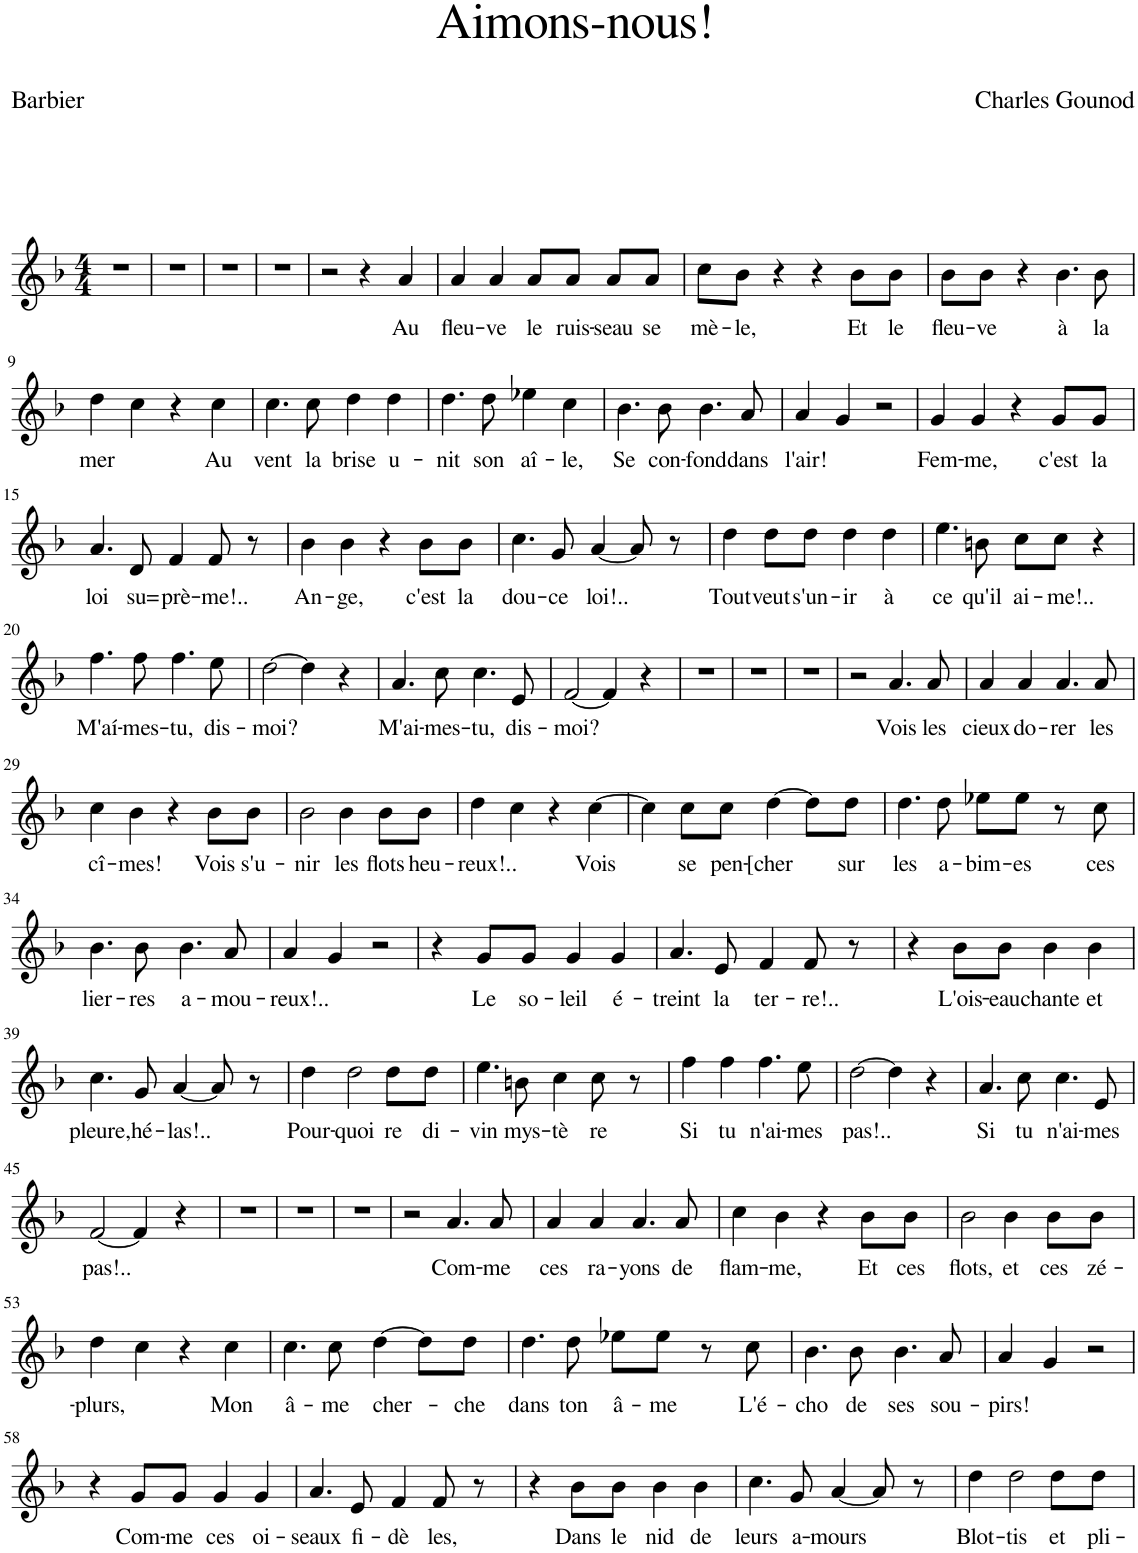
**kern	**text
*part1	*part1
*staff1	*staff1
*I"Piano	*
*I'Pno	*
*clefG2	*
*k[b-]	*
*M4/4	*
=1	=1
1r	.
=2	=2
1r	.
=3	=3
1r	.
=4	=4
1r	.
=5	=5
2r	.
4r	.
!	!LO:LY:b
4a/	Au
=6	=6
!	!LO:LY:b
4a/	fleu-
!	!LO:LY:b
4a/	-ve
!	!LO:LY:b
8a/L	le
!	!LO:LY:b
8a/J	ruis-
!	!LO:LY:b
8a/L	-seau
!	!LO:LY:b
8a/J	se
=7	=7
!	!LO:LY:b
8cc\L	mè-
!	!LO:LY:b
8b-\J	-le,
4r	.
4r	.
!	!LO:LY:b
8b-\L	Et
!	!LO:LY:b
8b-\J	le
=8	=8
!	!LO:LY:b
8b-\L	fleu-
!	!LO:LY:b
8b-\J	-ve
4r	.
!	!LO:LY:b
4.b-\	à
!	!LO:LY:b
8b-\	la
!!LO:LB:g=z
=9	=9
!	!LO:LY:b
4dd\	mer
4cc\	.
4r	.
!	!LO:LY:b
4cc\	Au
=10	=10
!	!LO:LY:b
4.cc\	vent
!	!LO:LY:b
8cc\	la
!	!LO:LY:b
4dd\	brise
!	!LO:LY:b
4dd\	u-
=11	=11
!	!LO:LY:b
4.dd\	-nit
!	!LO:LY:b
8dd\	son
!	!LO:LY:b
4ee-X\	aî-
!	!LO:LY:b
4cc\	-le,
=12	=12
!	!LO:LY:b
4.b-\	Se
!	!LO:LY:b
8b-\	con-
!	!LO:LY:b
4.b-\	-fond
!	!LO:LY:b
8a/	dans
=13	=13
!	!LO:LY:b
4a/	l'air!
4g/	.
2r	.
=14	=14
!	!LO:LY:b
4g/	Fem-
!	!LO:LY:b
4g/	-me,
4r	.
!	!LO:LY:b
8g/L	c'est
!	!LO:LY:b
8g/J	la
!!LO:LB:g=z
=15	=15
!	!LO:LY:b
4.a/	loi
!	!LO:LY:b
8d/	su=
!	!LO:LY:b
4f/	-prè-
!	!LO:LY:b
8f/	-me!..
8r	.
=16	=16
!	!LO:LY:b
4b-\	An-
!	!LO:LY:b
4b-\	-ge,
4r	.
!	!LO:LY:b
8b-\L	c'est
!	!LO:LY:b
8b-\J	la
=17	=17
!	!LO:LY:b
4.cc\	dou-
!	!LO:LY:b
8g/	-ce
!	!LO:LY:b
[4a/	loi!..
8a/]	.
8r	.
=18	=18
!	!LO:LY:b
4dd\	Tout
!	!LO:LY:b
8dd\L	veut
!	!LO:LY:b
8dd\J	s'un-
!	!LO:LY:b
4dd\	-ir
!	!LO:LY:b
4dd\	à
=19	=19
!	!LO:LY:b
4.ee\	ce
!	!LO:LY:b
8bn\	qu'il
!	!LO:LY:b
8cc\L	ai-
!	!LO:LY:b
8cc\J	me!..
4r	.
!!LO:LB:g=z
=20	=20
!	!LO:LY:b
4.ff\	M'aí-
!	!LO:LY:b
8ff\	-mes-
!	!LO:LY:b
4.ff\	-tu,
!	!LO:LY:b
8ee\	dis-
=21	=21
!	!LO:LY:b
[2dd\	-moi?
4dd\]	.
4r	.
=22	=22
!	!LO:LY:b
4.a/	M'ai-
!	!LO:LY:b
8cc\	-mes-
!	!LO:LY:b
4.cc\	-tu,
!	!LO:LY:b
8e/	dis-
=23	=23
!	!LO:LY:b
[2f/	-moi?
4f/]	.
4r	.
=24	=24
1r	.
=25	=25
1r	.
=26	=26
1r	.
=27	=27
2r	.
!	!LO:LY:b
4.a/	Vois
!	!LO:LY:b
8a/	les
=28	=28
!	!LO:LY:b
4a/	cieux
!	!LO:LY:b
4a/	do-
!	!LO:LY:b
4.a/	-rer
!	!LO:LY:b
8a/	les
!!LO:LB:g=z
=29	=29
!	!LO:LY:b
4cc\	cî-
!	!LO:LY:b
4b-\	-mes!
4r	.
!	!LO:LY:b
8b-\L	Vois
!	!LO:LY:b
8b-\J	s'u-
=30	=30
!	!LO:LY:b
2b-\	-nir
!	!LO:LY:b
4b-\	les
!	!LO:LY:b
8b-\L	flots
!	!LO:LY:b
8b-\J	heu-
=31	=31
!	!LO:LY:b
4dd\	-reux!..
4cc\	.
4r	.
!	!LO:LY:b
[4cc\	Vois
=32	=32
4cc\]	.
!	!LO:LY:b
8cc\L	se
!	!LO:LY:b
8cc\J	pen-
!	!LO:LY:b
[4dd\	[cher
8dd\L]	.
!	!LO:LY:b
8dd\J	sur
=33	=33
!	!LO:LY:b
4.dd\	les
!	!LO:LY:b
8dd\	a-
!	!LO:LY:b
8ee-X\L	-bim-
!	!LO:LY:b
8ee-\J	-es
8r	.
!	!LO:LY:b
8cc\	ces
!!LO:LB:g=z
=34	=34
!	!LO:LY:b
4.b-\	lier-
!	!LO:LY:b
8b-\	-res
!	!LO:LY:b
4.b-\	a-
!	!LO:LY:b
8a/	-mou-
=35	=35
!	!LO:LY:b
4a/	-reux!..
4g/	.
2r	.
=36	=36
4r	.
!	!LO:LY:b
8g/L	Le
!	!LO:LY:b
8g/J	so-
!	!LO:LY:b
4g/	-leil
!	!LO:LY:b
4g/	é-
=37	=37
!	!LO:LY:b
4.a/	-treint
!	!LO:LY:b
8e/	la
!	!LO:LY:b
4f/	ter-
!	!LO:LY:b
8f/	-re!..
8r	.
=38	=38
4r	.
!	!LO:LY:b
8b-\L	L'ois-
!	!LO:LY:b
8b-\J	-eau
!	!LO:LY:b
4b-\	chante
!	!LO:LY:b
4b-\	et
!!LO:LB:g=z
=39	=39
!	!LO:LY:b
4.cc\	pleure,
!	!LO:LY:b
8g/	hé-
!	!LO:LY:b
[4a/	-las!..
8a/]	.
8r	.
=40	=40
!	!LO:LY:b
4dd\	Pour-
!	!LO:LY:b
2dd\	-quoi
!	!LO:LY:b
8dd\L	re
!	!LO:LY:b
8dd\J	di-
=41	=41
!	!LO:LY:b
4.ee\	-vin
!	!LO:LY:b
8bn\	mys-
!	!LO:LY:b
4cc\	-tè
!	!LO:LY:b
8cc\	-re
8r	.
=42	=42
!	!LO:LY:b
4ff\	Si
!	!LO:LY:b
4ff\	tu
!	!LO:LY:b
4.ff\	n'ai-
!	!LO:LY:b
8ee\	-mes
=43	=43
!	!LO:LY:b
[2dd\	pas!..
4dd\]	.
4r	.
=44	=44
!	!LO:LY:b
4.a/	Si
!	!LO:LY:b
8cc\	tu
!	!LO:LY:b
4.cc\	n'ai-
!	!LO:LY:b
8e/	-mes
!!LO:LB:g=z
=45	=45
!	!LO:LY:b
[2f/	pas!..
4f/]	.
4r	.
=46	=46
1r	.
=47	=47
1r	.
=48	=48
1r	.
=49	=49
2r	.
!	!LO:LY:b
4.a/	Com-
!	!LO:LY:b
8a/	-me
=50	=50
!	!LO:LY:b
4a/	ces
!	!LO:LY:b
4a/	ra-
!	!LO:LY:b
4.a/	-yons
!	!LO:LY:b
8a/	de
=51	=51
!	!LO:LY:b
4cc\	flam-
!	!LO:LY:b
4b-\	-me,
4r	.
!	!LO:LY:b
8b-\L	Et
!	!LO:LY:b
8b-\J	ces
=52	=52
!	!LO:LY:b
2b-\	flots,
!	!LO:LY:b
4b-\	et
!	!LO:LY:b
8b-\L	-ces
!	!LO:LY:b
8b-\J	-zé-
!!LO:LB:g=z
=53	=53
!	!LO:LY:b
4dd\	-plurs,
4cc\	.
4r	.
!	!LO:LY:b
4cc\	Mon
=54	=54
!	!LO:LY:b
4.cc\	â-
!	!LO:LY:b
8cc\	-me
!	!LO:LY:b
[4dd\	cher-
8dd\L]	.
!	!LO:LY:b
8dd\J	-che
=55	=55
!	!LO:LY:b
4.dd\	dans
!	!LO:LY:b
8dd\	ton
!	!LO:LY:b
8ee-X\L	â-
!	!LO:LY:b
8ee-\J	-me
8r	.
!	!LO:LY:b
8cc\	L'é-
=56	=56
!	!LO:LY:b
4.b-\	-cho
!	!LO:LY:b
8b-\	de
!	!LO:LY:b
4.b-\	ses
!	!LO:LY:b
8a/	sou-
=57	=57
!	!LO:LY:b
4a/	-pirs!
4g/	.
2r	.
!!LO:LB:g=z
=58	=58
4r	.
!	!LO:LY:b
8g/L	Com-
!	!LO:LY:b
8g/J	-me
!	!LO:LY:b
4g/	ces
!	!LO:LY:b
4g/	oi-
=59	=59
!	!LO:LY:b
4.a/	-seaux
!	!LO:LY:b
8e/	fi-
!	!LO:LY:b
4f/	-dè
!	!LO:LY:b
8f/	-les,
8r	.
=60	=60
4r	.
!	!LO:LY:b
8b-\L	Dans
!	!LO:LY:b
8b-\J	le
!	!LO:LY:b
4b-\	nid
!	!LO:LY:b
4b-\	de
=61	=61
!	!LO:LY:b
4.cc\	leurs
!	!LO:LY:b
8g/	a-
!	!LO:LY:b
[4a/	-mours
8a/]	.
8r	.
=62	=62
!	!LO:LY:b
4dd\	Blot-
!	!LO:LY:b
2dd\	-tis
!	!LO:LY:b
8dd\L	et
!	!LO:LY:b
8dd\J	pli-
=	=
*-	*-
